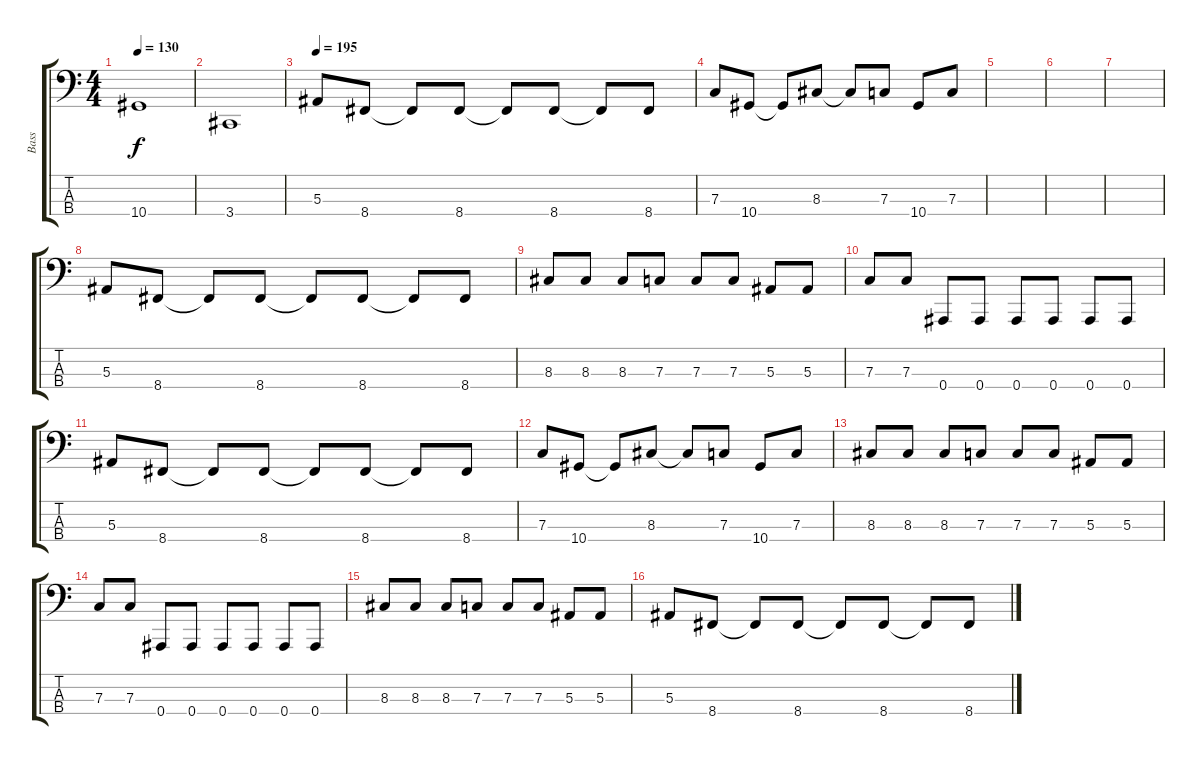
\track ("Bass" "Bass") {instrument electricbassfinger}
\staff {score tabs}
\tuning (Eb2 Bb1 F1 Bb0) {hide}
\ts (4 4)
\tempo 130
\clef f4
\ks c
10.4.1{dy f} |
3.4.1 |
\tempo 195
5.3.8 8.4.8 8.4{t}.8 8.4.8 8.4{t}.8 8.4.8 8.4{t}.8 8.4.8 |
7.3.8 10.4.8 10.4{t}.8 8.3.8 8.3{t}.8 7.3.8 10.4.8 7.3.8 |
|
|
|
5.3.8 8.4.8 8.4{t}.8 8.4.8 8.4{t}.8 8.4.8 8.4{t}.8 8.4.8 |
8.3.8 8.3.8 8.3.8 7.3.8 7.3.8 7.3.8 5.3.8 5.3.8 |
7.3.8 7.3.8 0.4.8 0.4.8 0.4.8 0.4.8 0.4.8 0.4.8 |
5.3.8 8.4.8 8.4{t}.8 8.4.8 8.4{t}.8 8.4.8 8.4{t}.8 8.4.8 |
7.3.8 10.4.8 10.4{t}.8 8.3.8 8.3{t}.8 7.3.8 10.4.8 7.3.8 |
8.3.8 8.3.8 8.3.8 7.3.8 7.3.8 7.3.8 5.3.8 5.3.8 |
7.3.8 7.3.8 0.4.8 0.4.8 0.4.8 0.4.8 0.4.8 0.4.8 |
8.3.8 8.3.8 8.3.8 7.3.8 7.3.8 7.3.8 5.3.8 5.3.8 |
5.3.8 8.4.8 8.4{t}.8 8.4.8 8.4{t}.8 8.4.8 8.4{t}.8 8.4.8
